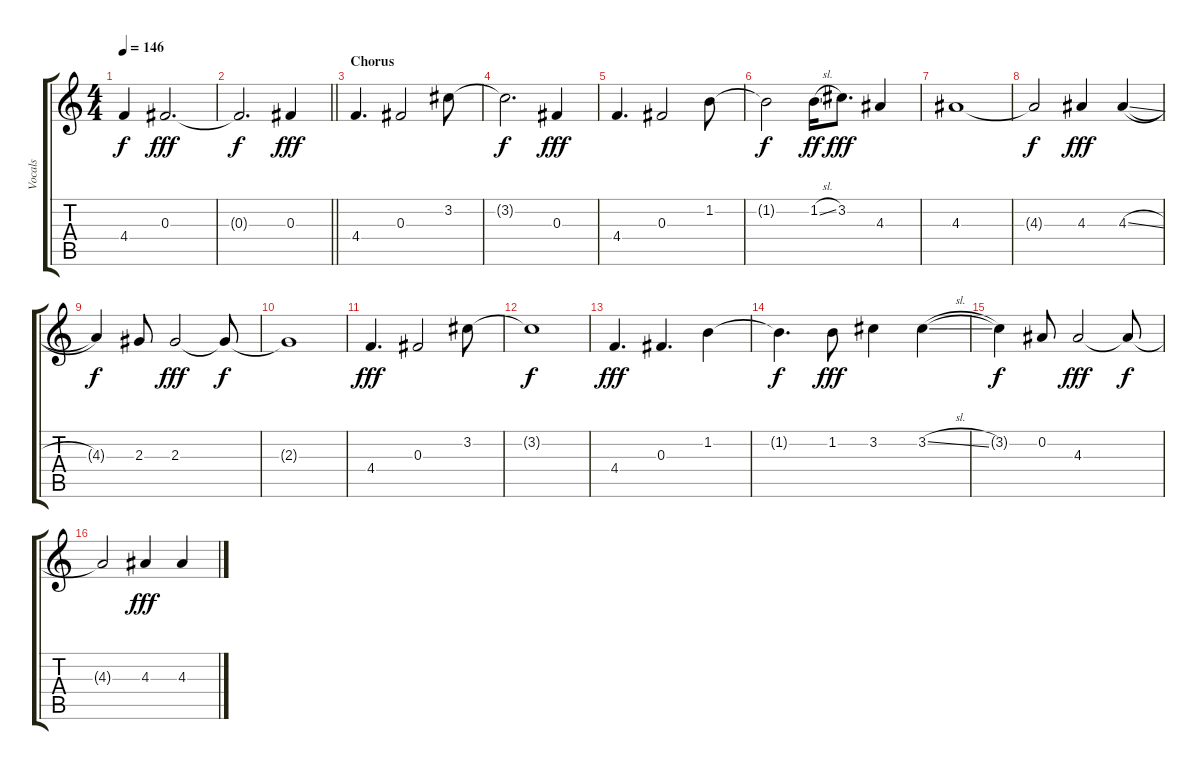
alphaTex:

\track ("Vocals" "Vocals") {instrument electricguitarclean}
\staff {score tabs}
\tuning (Eb4 Bb3 Gb3 Db3 Ab2 Db2) {hide}
\ts (4 4)
\tempo 146
\clef g2
\ks c
4.4{t}.4{lyrics (0 "") lyrics (1 "") lyrics (2 "") lyrics (3 "") lyrics (4 "") dy f} 0.3.2{d lyrics (0 "") lyrics (1 "") lyrics (2 "") lyrics (3 "") lyrics (4 "") dy fff} |
\barLineRight lightlight
0.3{t}.2{d lyrics (0 "") lyrics (1 "") lyrics (2 "") lyrics (3 "") lyrics (4 "") dy f} 0.3.4{lyrics (0 "") lyrics (1 "") lyrics (2 "") lyrics (3 "") lyrics (4 "") dy fff} |
\section ("" "Chorus")
4.4.4{d lyrics (0 "") lyrics (1 "") lyrics (2 "") lyrics (3 "") lyrics (4 "")} 0.3.2{lyrics (0 "") lyrics (1 "") lyrics (2 "") lyrics (3 "") lyrics (4 "")} 3.2.8{lyrics (0 "") lyrics (1 "") lyrics (2 "") lyrics (3 "") lyrics (4 "")} |
3.2{t}.2{d lyrics (0 "") lyrics (1 "") lyrics (2 "") lyrics (3 "") lyrics (4 "") dy f} 0.3.4{lyrics (0 "") lyrics (1 "") lyrics (2 "") lyrics (3 "") lyrics (4 "") dy fff} |
4.4.4{d lyrics (0 "") lyrics (1 "") lyrics (2 "") lyrics (3 "") lyrics (4 "")} 0.3.2{lyrics (0 "") lyrics (1 "") lyrics (2 "") lyrics (3 "") lyrics (4 "")} 1.2.8{lyrics (0 "") lyrics (1 "") lyrics (2 "") lyrics (3 "") lyrics (4 "")} |
1.2{t}.2{lyrics (0 "") lyrics (1 "") lyrics (2 "") lyrics (3 "") lyrics (4 "") dy f} 1.2{sl}.16{lyrics (0 "") lyrics (1 "") lyrics (2 "") lyrics (3 "") lyrics (4 "") dy ff} 3.2.8{d lyrics (0 "") lyrics (1 "") lyrics (2 "") lyrics (3 "") lyrics (4 "") dy fff} 4.3.4{lyrics (0 "") lyrics (1 "") lyrics (2 "") lyrics (3 "") lyrics (4 "")} |
4.3.1{lyrics (0 "") lyrics (1 "") lyrics (2 "") lyrics (3 "") lyrics (4 "")} |
4.3{t}.2{lyrics (0 "") lyrics (1 "") lyrics (2 "") lyrics (3 "") lyrics (4 "") dy f} 4.3.4{lyrics (0 "") lyrics (1 "") lyrics (2 "") lyrics (3 "") lyrics (4 "") dy fff} 4.3{sl}.4{lyrics (0 "") lyrics (1 "") lyrics (2 "") lyrics (3 "") lyrics (4 "")} |
4.3{t}.4{lyrics (0 "") lyrics (1 "") lyrics (2 "") lyrics (3 "") lyrics (4 "") dy f} 2.3.8{lyrics (0 "") lyrics (1 "") lyrics (2 "") lyrics (3 "") lyrics (4 "")} 2.3.2{lyrics (0 "") lyrics (1 "") lyrics (2 "") lyrics (3 "") lyrics (4 "") dy fff} 2.3{t}.8{lyrics (0 "") lyrics (1 "") lyrics (2 "") lyrics (3 "") lyrics (4 "") dy f} |
2.3{t}.1{lyrics (0 "") lyrics (1 "") lyrics (2 "") lyrics (3 "") lyrics (4 "")} |
4.4.4{d lyrics (0 "") lyrics (1 "") lyrics (2 "") lyrics (3 "") lyrics (4 "") dy fff} 0.3.2{lyrics (0 "") lyrics (1 "") lyrics (2 "") lyrics (3 "") lyrics (4 "")} 3.2.8{lyrics (0 "") lyrics (1 "") lyrics (2 "") lyrics (3 "") lyrics (4 "")} |
3.2{t}.1{lyrics (0 "") lyrics (1 "") lyrics (2 "") lyrics (3 "") lyrics (4 "") dy f} |
4.4.4{d lyrics (0 "") lyrics (1 "") lyrics (2 "") lyrics (3 "") lyrics (4 "") dy fff} 0.3.4{d lyrics (0 "") lyrics (1 "") lyrics (2 "") lyrics (3 "") lyrics (4 "")} 1.2.4{lyrics (0 "") lyrics (1 "") lyrics (2 "") lyrics (3 "") lyrics (4 "")} |
1.2{t}.4{d lyrics (0 "") lyrics (1 "") lyrics (2 "") lyrics (3 "") lyrics (4 "") dy f} 1.2.8{lyrics (0 "") lyrics (1 "") lyrics (2 "") lyrics (3 "") lyrics (4 "") dy fff} 3.2.4{lyrics (0 "") lyrics (1 "") lyrics (2 "") lyrics (3 "") lyrics (4 "")} 3.2{sl}.4{lyrics (0 "") lyrics (1 "") lyrics (2 "") lyrics (3 "") lyrics (4 "")} |
3.2{t}.4{lyrics (0 "") lyrics (1 "") lyrics (2 "") lyrics (3 "") lyrics (4 "") dy f} 0.2.8{lyrics (0 "") lyrics (1 "") lyrics (2 "") lyrics (3 "") lyrics (4 "")} 4.3.2{lyrics (0 "") lyrics (1 "") lyrics (2 "") lyrics (3 "") lyrics (4 "") dy fff} 4.3{t}.8{lyrics (0 "") lyrics (1 "") lyrics (2 "") lyrics (3 "") lyrics (4 "") dy f} |
4.3{t}.2{lyrics (0 "") lyrics (1 "") lyrics (2 "") lyrics (3 "") lyrics (4 "")} 4.3.4{lyrics (0 "") lyrics (1 "") lyrics (2 "") lyrics (3 "") lyrics (4 "") dy fff} 4.3{sl}.4{lyrics (0 "") lyrics (1 "") lyrics (2 "") lyrics (3 "") lyrics (4 "")}
